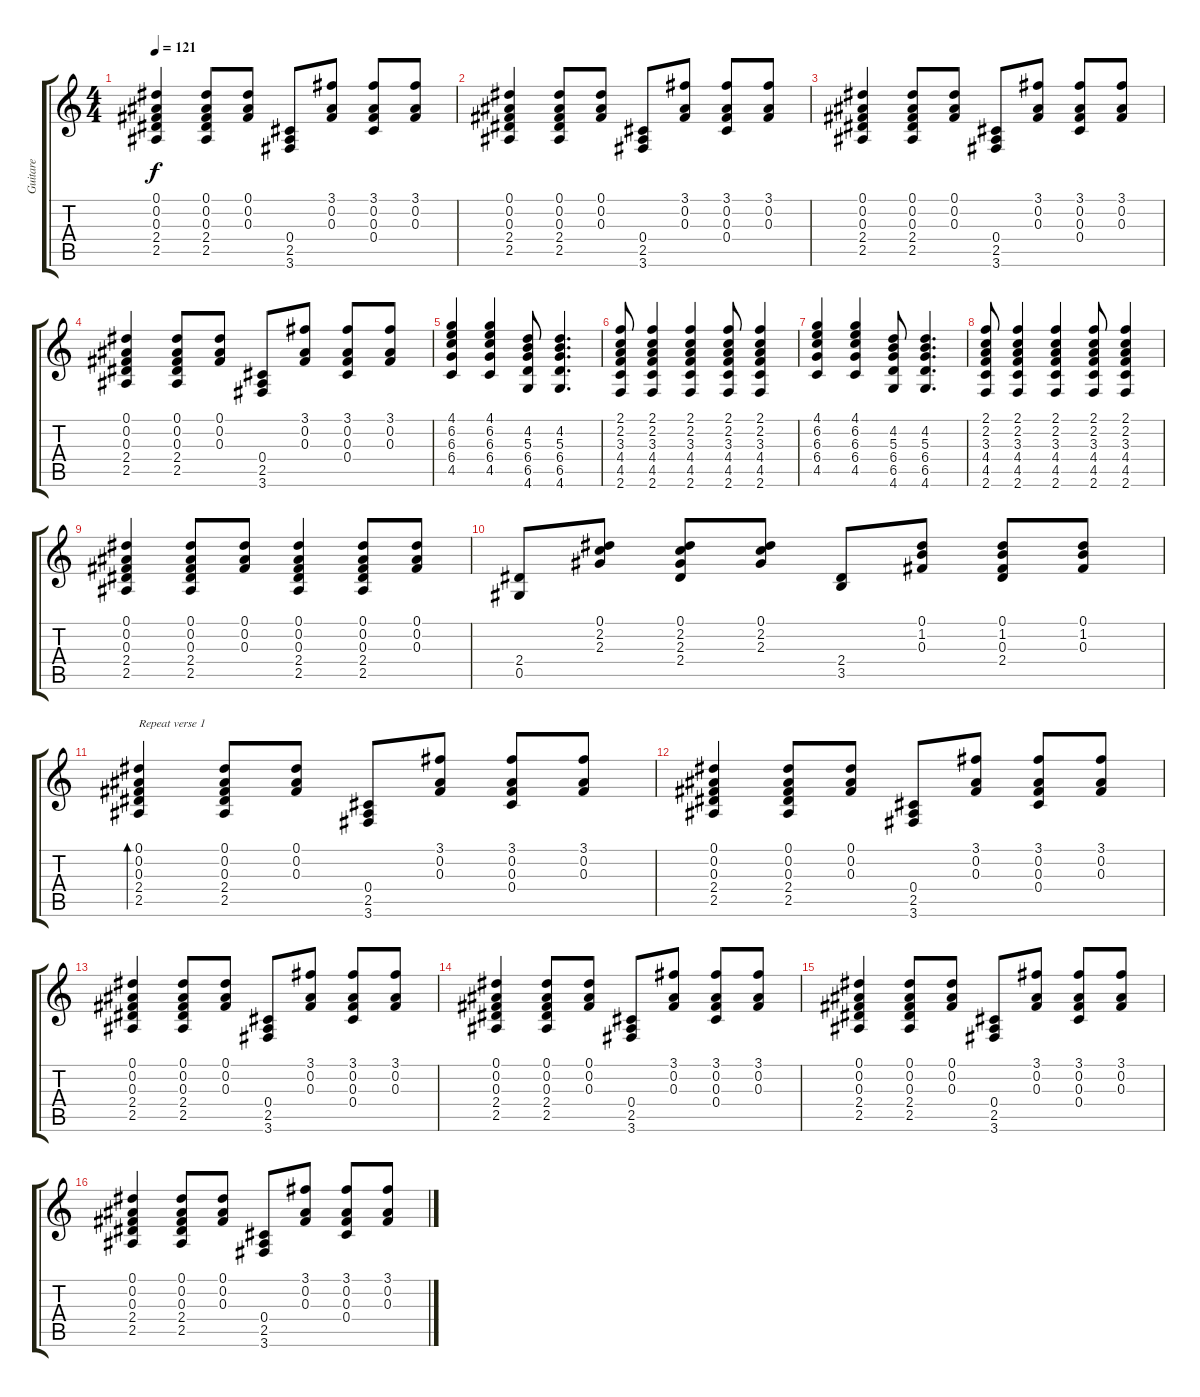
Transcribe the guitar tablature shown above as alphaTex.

\track ("Guitare" "Guitare") {instrument acousticguitarsteel}
\staff {score tabs}
\tuning (Eb4 Bb3 Gb3 Db3 Ab2 Eb2) {hide}
\ts (4 4)
\tempo 121
\clef g2
\ks c
(0.1 0.2 0.3 2.4 2.5).4{dy f} (0.1 0.2 0.3 2.4 2.5).8 (0.1 0.2 0.3).8 (0.4 2.5 3.6).8 (3.1 0.2 0.3).8 (3.1 0.2 0.3 0.4).8 (3.1 0.2 0.3).8 |
(0.1 0.2 0.3 2.4 2.5).4 (0.1 0.2 0.3 2.4 2.5).8 (0.1 0.2 0.3).8 (0.4 2.5 3.6).8 (3.1 0.2 0.3).8 (3.1 0.2 0.3 0.4).8 (3.1 0.2 0.3).8 |
(0.1 0.2 0.3 2.4 2.5).4 (0.1 0.2 0.3 2.4 2.5).8 (0.1 0.2 0.3).8 (0.4 2.5 3.6).8 (3.1 0.2 0.3).8 (3.1 0.2 0.3 0.4).8 (3.1 0.2 0.3).8 |
(0.1 0.2 0.3 2.4 2.5).4 (0.1 0.2 0.3 2.4 2.5).8 (0.1 0.2 0.3).8 (0.4 2.5 3.6).8 (3.1 0.2 0.3).8 (3.1 0.2 0.3 0.4).8 (3.1 0.2 0.3).8 |
(4.1 6.2 6.3 6.4 4.5).4 (4.1 6.2 6.3 6.4 4.5).4 (4.2 5.3 6.4 6.5 4.6).8 (4.2 5.3 6.4 6.5 4.6).4{d} |
(2.1 2.2 3.3 4.4 4.5 2.6).8 (2.1 2.2 3.3 4.4 4.5 2.6).4 (2.1 2.2 3.3 4.4 4.5 2.6).4 (2.1 2.2 3.3 4.4 4.5 2.6).8 (2.1 2.2 3.3 4.4 4.5 2.6).4 |
(4.1 6.2 6.3 6.4 4.5).4 (4.1 6.2 6.3 6.4 4.5).4 (4.2 5.3 6.4 6.5 4.6).8 (4.2 5.3 6.4 6.5 4.6).4{d} |
(2.1 2.2 3.3 4.4 4.5 2.6).8 (2.1 2.2 3.3 4.4 4.5 2.6).4 (2.1 2.2 3.3 4.4 4.5 2.6).4 (2.1 2.2 3.3 4.4 4.5 2.6).8 (2.1 2.2 3.3 4.4 4.5 2.6).4 |
(0.1 0.2 0.3 2.4 2.5).4 (0.1 0.2 0.3 2.4 2.5).8 (0.1 0.2 0.3).8 (0.1 0.2 0.3 2.4 2.5).4 (0.1 0.2 0.3 2.4 2.5).8 (0.1 0.2 0.3).8 |
(2.4 0.5).8 (0.1 2.2 2.3).8 (0.1 2.2 2.3 2.4).8 (0.1 2.2 2.3).8 (2.4 3.5).8 (0.1 1.2 0.3).8 (0.1 1.2 0.3 2.4).8 (0.1 1.2 0.3).8 |
(0.1 0.2 0.3 2.4 2.5).4{bd 60 txt "Repeat verse 1"} (0.1 0.2 0.3 2.4 2.5).8 (0.1 0.2 0.3).8 (0.4 2.5 3.6).8 (3.1 0.2 0.3).8 (3.1 0.2 0.3 0.4).8 (3.1 0.2 0.3).8 |
(0.1 0.2 0.3 2.4 2.5).4 (0.1 0.2 0.3 2.4 2.5).8 (0.1 0.2 0.3).8 (0.4 2.5 3.6).8 (3.1 0.2 0.3).8 (3.1 0.2 0.3 0.4).8 (3.1 0.2 0.3).8 |
(0.1 0.2 0.3 2.4 2.5).4 (0.1 0.2 0.3 2.4 2.5).8 (0.1 0.2 0.3).8 (0.4 2.5 3.6).8 (3.1 0.2 0.3).8 (3.1 0.2 0.3 0.4).8 (3.1 0.2 0.3).8 |
(0.1 0.2 0.3 2.4 2.5).4 (0.1 0.2 0.3 2.4 2.5).8 (0.1 0.2 0.3).8 (0.4 2.5 3.6).8 (3.1 0.2 0.3).8 (3.1 0.2 0.3 0.4).8 (3.1 0.2 0.3).8 |
(0.1 0.2 0.3 2.4 2.5).4 (0.1 0.2 0.3 2.4 2.5).8 (0.1 0.2 0.3).8 (0.4 2.5 3.6).8 (3.1 0.2 0.3).8 (3.1 0.2 0.3 0.4).8 (3.1 0.2 0.3).8 |
(0.1 0.2 0.3 2.4 2.5).4 (0.1 0.2 0.3 2.4 2.5).8 (0.1 0.2 0.3).8 (0.4 2.5 3.6).8 (3.1 0.2 0.3).8 (3.1 0.2 0.3 0.4).8 (3.1 0.2 0.3).8
